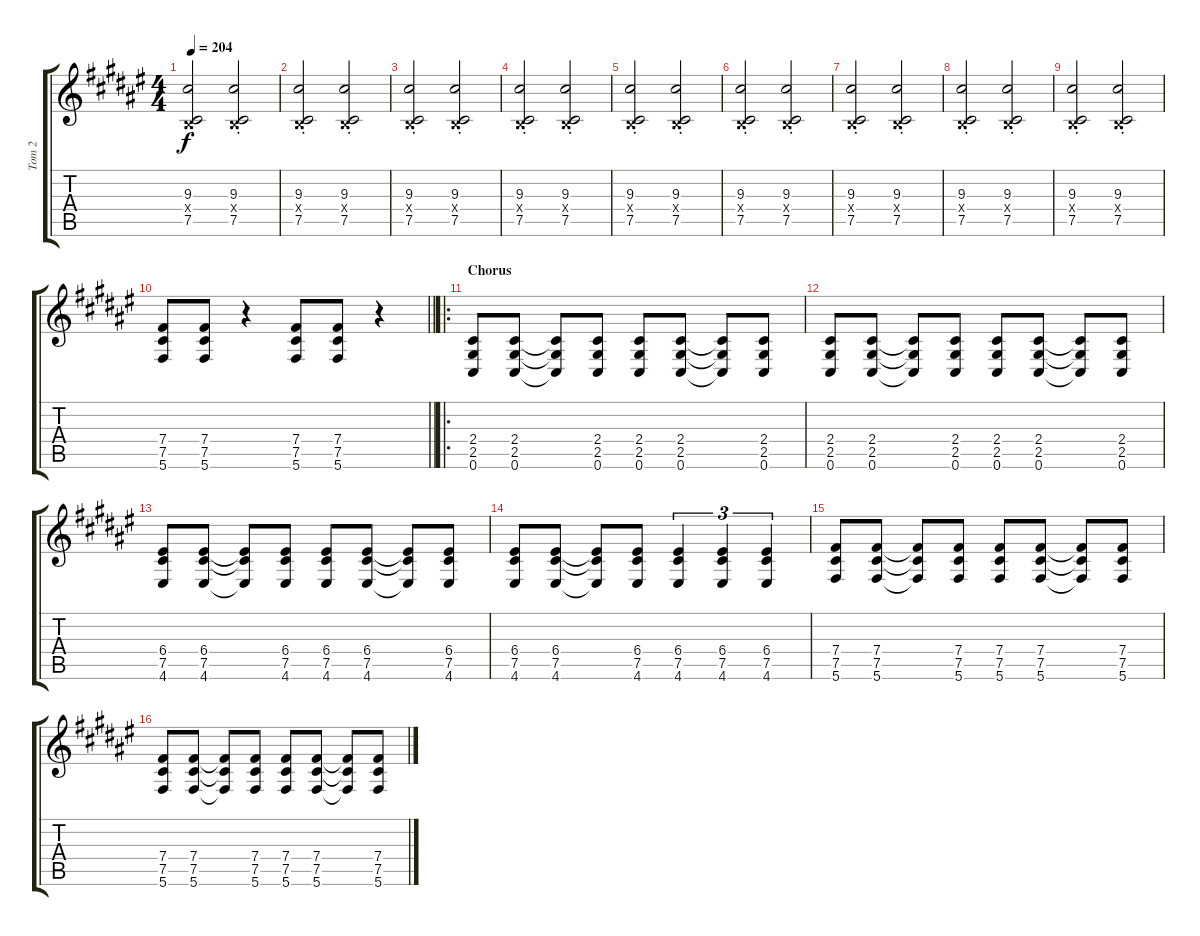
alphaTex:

\track ("Tom 2" "Tom 2") {instrument distortionguitar}
\staff {score tabs}
\tuning (Db4 Ab3 E3 B2 Gb2 Db2) {hide}
\ts (4 4)
\tempo 204
\clef g2
\ks f#
(9.3{st} 0.4{x} 7.5{st}).2{dy f} (9.3{st} 0.4{x} 7.5{st}).2 |
(9.3{st} 0.4{x} 7.5{st}).2 (9.3{st} 0.4{x} 7.5{st}).2 |
(9.3{st} 0.4{x} 7.5{st}).2 (9.3{st} 0.4{x} 7.5{st}).2 |
(9.3{st} 0.4{x} 7.5{st}).2 (9.3{st} 0.4{x} 7.5{st}).2 |
(9.3{st} 0.4{x} 7.5{st}).2 (9.3{st} 0.4{x} 7.5{st}).2 |
(9.3{st} 0.4{x} 7.5{st}).2 (9.3{st} 0.4{x} 7.5{st}).2 |
(9.3{st} 0.4{x} 7.5{st}).2 (9.3{st} 0.4{x} 7.5{st}).2 |
(9.3{st} 0.4{x} 7.5{st}).2 (9.3{st} 0.4{x} 7.5{st}).2 |
(9.3{st} 0.4{x} 7.5{st}).2 (9.3{st} 0.4{x} 7.5{st}).2 |
\barLineRight lightlight
(7.4 7.5 5.6).8 (7.4 7.5 5.6).8 r.4 (7.4 7.5 5.6).8 (7.4 7.5 5.6).8 r.4 |
\ro
\section ("" "Chorus")
(2.4 2.5 0.6).8 (2.4 2.5 0.6).8 (2.4{t} 2.5{t} 0.6{t}).8 (2.4 2.5 0.6).8 (2.4 2.5 0.6).8 (2.4 2.5 0.6).8 (2.4{t} 2.5{t} 0.6{t}).8 (2.4 2.5 0.6).8 |
(2.4 2.5 0.6).8 (2.4 2.5 0.6).8 (2.4{t} 2.5{t} 0.6{t}).8 (2.4 2.5 0.6).8 (2.4 2.5 0.6).8 (2.4 2.5 0.6).8 (2.4{t} 2.5{t} 0.6{t}).8 (2.4 2.5 0.6).8 |
(6.4 7.5 4.6).8 (6.4 7.5 4.6).8 (6.4{t} 7.5{t} 4.6{t}).8 (6.4 7.5 4.6).8 (6.4 7.5 4.6).8 (6.4 7.5 4.6).8 (6.4{t} 7.5{t} 4.6{t}).8 (6.4 7.5 4.6).8 |
(6.4 7.5 4.6).8 (6.4 7.5 4.6).8 (6.4{t} 7.5{t} 4.6{t}).8 (6.4 7.5 4.6).8 (6.4 7.5 4.6).4{tu (3 2)} (6.4 7.5 4.6).4{tu (3 2)} (6.4 7.5 4.6).4{tu (3 2)} |
(7.4 7.5 5.6).8 (7.4 7.5 5.6).8 (7.4{t} 7.5{t} 5.6{t}).8 (7.4 7.5 5.6).8 (7.4 7.5 5.6).8 (7.4 7.5 5.6).8 (7.4{t} 7.5{t} 5.6{t}).8 (7.4 7.5 5.6).8 |
(7.4 7.5 5.6).8 (7.4 7.5 5.6).8 (7.4{t} 7.5{t} 5.6{t}).8 (7.4 7.5 5.6).8 (7.4 7.5 5.6).8 (7.4 7.5 5.6).8 (7.4{t} 7.5{t} 5.6{t}).8 (7.4 7.5 5.6).8
